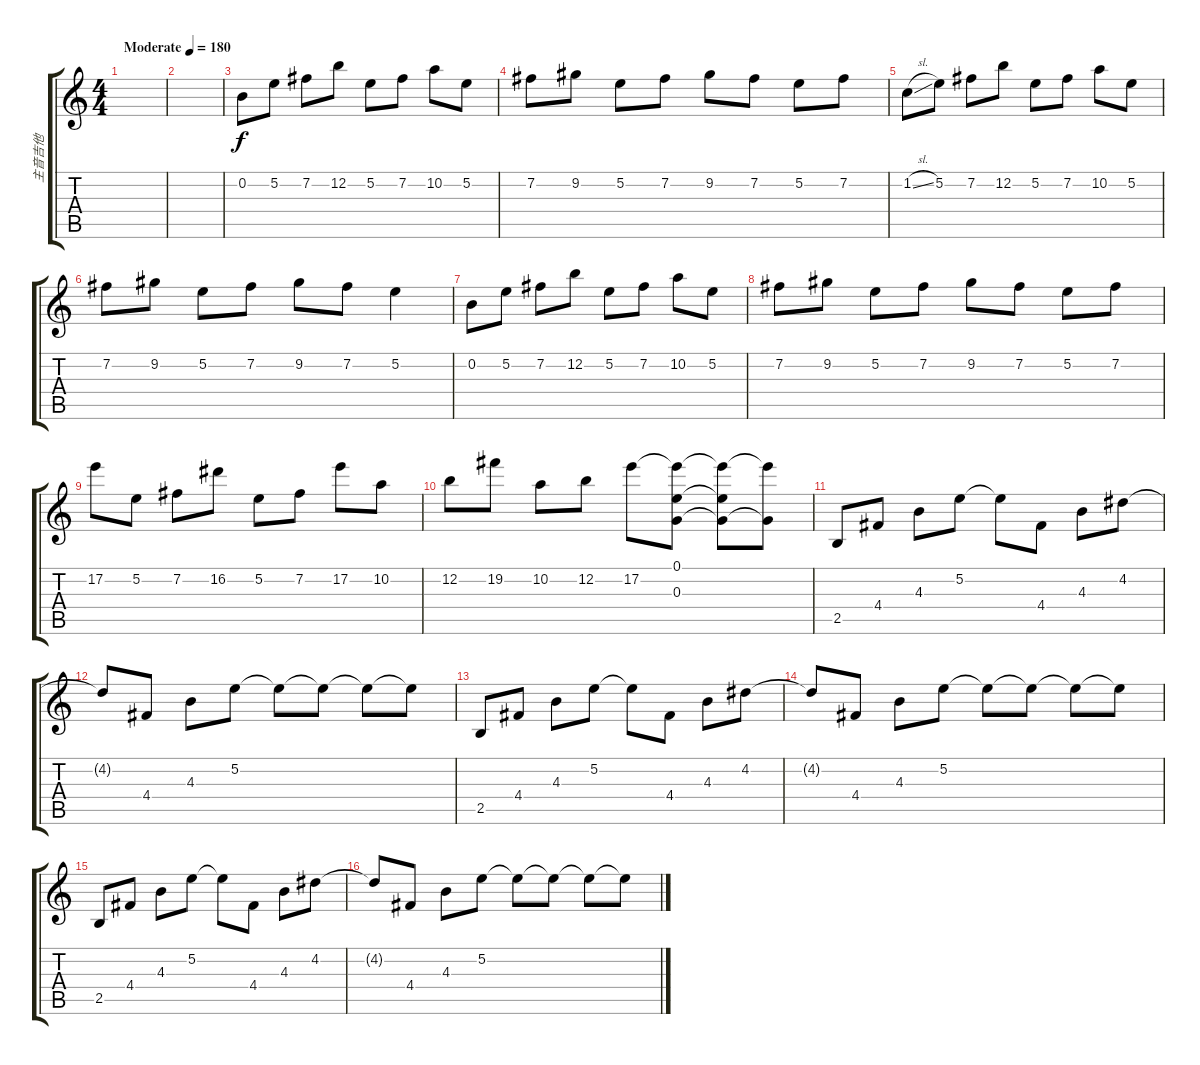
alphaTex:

\track ("主音吉他" "主音吉他") {instrument distortionguitar}
\staff {score tabs}
\tuning (E4 B3 G3 D3 A2 E2) {hide}
\ts (4 4)
\tempo (180 "Moderate")
\clef g2
\ks c
|
|
0.2.8{balance 8} 5.2.8 7.2.8 12.2.8 5.2.8 7.2.8 10.2.8 5.2.8 |
7.2.8{balance 8} 9.2.8 5.2.8 7.2.8 9.2.8 7.2.8 5.2.8 7.2.8 |
1.2{sl}.8{balance 8} 5.2.8 7.2.8 12.2.8 5.2.8 7.2.8 10.2.8 5.2.8 |
7.2.8{balance 8} 9.2.8 5.2.8 7.2.8 9.2.8 7.2.8 5.2.4 |
0.2.8{balance 8} 5.2.8 7.2.8 12.2.8 5.2.8 7.2.8 10.2.8 5.2.8 |
7.2.8{balance 8} 9.2.8 5.2.8 7.2.8 9.2.8 7.2.8 5.2.8 7.2.8 |
17.2.8{balance 8} 5.2.8 7.2.8 16.2.8 5.2.8 7.2.8 17.2.8 10.2.8 |
12.2.8{balance 8} 19.2.8 10.2.8 12.2.8 17.2.8 (0.1 17.2{t} 0.3).8 (0.1{t} 17.2{t} 0.3{t}).8 (17.2{t} 0.3{t}).8 |
2.5.8 4.4.8 4.3.8 5.2.8 5.2{t}.8 4.4.8 4.3.8 4.2.8 |
4.2{t}.8 4.4.8 4.3.8 5.2.8 5.2{t}.8 5.2{t}.8 5.2{t}.8 5.2{t}.8 |
2.5.8 4.4.8 4.3.8 5.2.8 5.2{t}.8 4.4.8 4.3.8 4.2.8 |
4.2{t}.8 4.4.8 4.3.8 5.2.8 5.2{t}.8 5.2{t}.8 5.2{t}.8 5.2{t}.8 |
2.5.8 4.4.8 4.3.8 5.2.8 5.2{t}.8 4.4.8 4.3.8 4.2.8 |
4.2{t}.8 4.4.8 4.3.8 5.2.8 5.2{t}.8 5.2{t}.8 5.2{t}.8 5.2{t}.8
